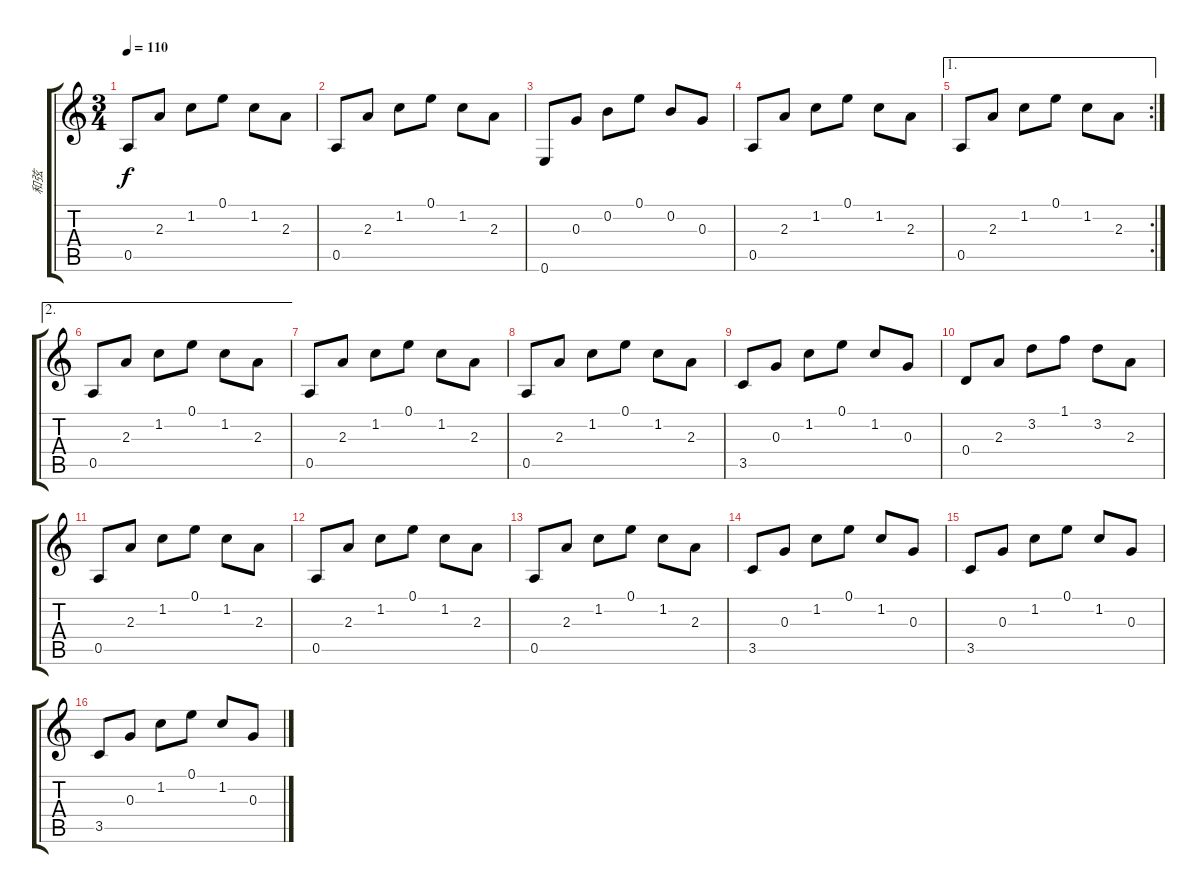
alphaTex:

\track ("和弦" "和弦") {instrument acousticguitarnylon}
\staff {score tabs}
\tuning (E4 B3 G3 D3 A2 E2) {hide}
\ts (3 4)
\tempo 110
\clef g2
\ks c
0.5.8{dy f} 2.3.8 1.2.8 0.1.8 1.2.8 2.3.8 |
0.5.8 2.3.8 1.2.8 0.1.8 1.2.8 2.3.8 |
0.6.8 0.3.8 0.2.8 0.1.8 0.2.8 0.3.8 |
0.5.8 2.3.8 1.2.8 0.1.8 1.2.8 2.3.8 |
\ae 1
\rc 2
0.5.8 2.3.8 1.2.8 0.1.8 1.2.8 2.3.8 |
\ae 2
0.5.8 2.3.8 1.2.8 0.1.8 1.2.8 2.3.8 |
0.5.8 2.3.8 1.2.8 0.1.8 1.2.8 2.3.8 |
0.5.8 2.3.8 1.2.8 0.1.8 1.2.8 2.3.8 |
3.5.8 0.3.8 1.2.8 0.1.8 1.2.8 0.3.8 |
0.4.8 2.3.8 3.2.8 1.1.8 3.2.8 2.3.8 |
0.5.8 2.3.8 1.2.8 0.1.8 1.2.8 2.3.8 |
0.5.8 2.3.8 1.2.8 0.1.8 1.2.8 2.3.8 |
0.5.8 2.3.8 1.2.8 0.1.8 1.2.8 2.3.8 |
3.5.8 0.3.8 1.2.8 0.1.8 1.2.8 0.3.8 |
3.5.8 0.3.8 1.2.8 0.1.8 1.2.8 0.3.8 |
3.5.8 0.3.8 1.2.8 0.1.8 1.2.8 0.3.8
